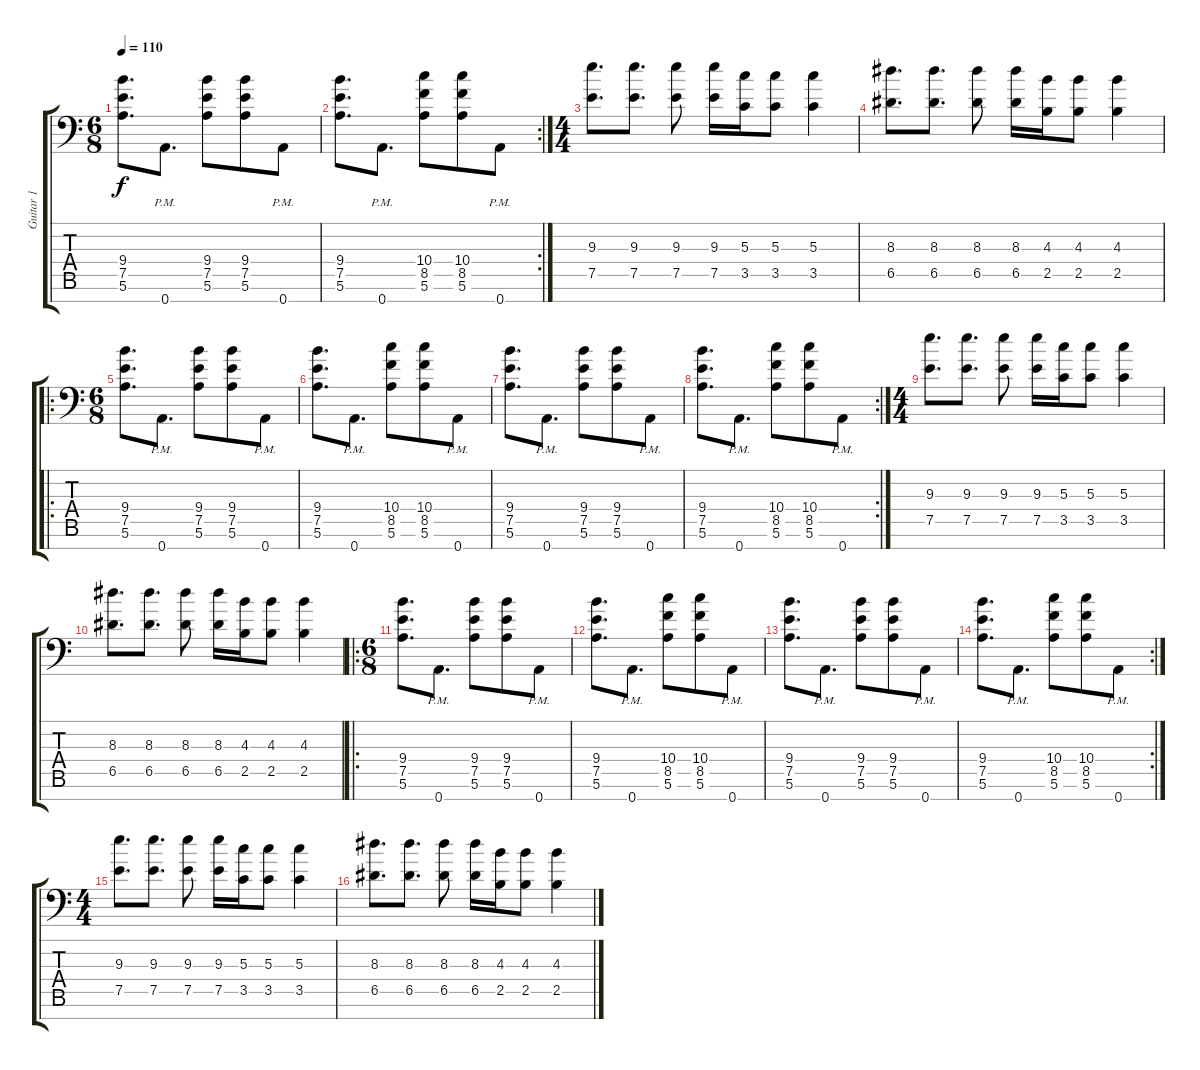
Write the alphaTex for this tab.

\track ("Guitar 1" "Guitar 1") {instrument distortionguitar}
\staff {score tabs}
\tuning (E4 B3 G3 D3 A2 E2 A1) {hide}
\ts (6 8)
\tempo 110
\clef f4
\ks c
(9.4 7.5 5.6).8{d dy f} 0.7{pm}.8{d} (9.4 7.5 5.6).8 (9.4 7.5 5.6).8 0.7{pm}.8 |
\rc 2
(9.4 7.5 5.6).8{d} 0.7{pm}.8{d} (10.4 8.5 5.6).8 (10.4 8.5 5.6).8 0.7{pm}.8 |
\ts (4 4)
(9.3 7.5).8{d} (9.3 7.5).8{d} (9.3 7.5).8 (9.3 7.5).16 (5.3 3.5).16 (5.3 3.5).8 (5.3 3.5).4 |
(8.3 6.5).8{d} (8.3 6.5).8{d} (8.3 6.5).8 (8.3 6.5).16 (4.3 2.5).16 (4.3 2.5).8 (4.3 2.5).4 |
\ro
\ts (6 8)
(9.4 7.5 5.6).8{d} 0.7{pm}.8{d} (9.4 7.5 5.6).8 (9.4 7.5 5.6).8 0.7{pm}.8 |
(9.4 7.5 5.6).8{d} 0.7{pm}.8{d} (10.4 8.5 5.6).8 (10.4 8.5 5.6).8 0.7{pm}.8 |
(9.4 7.5 5.6).8{d} 0.7{pm}.8{d} (9.4 7.5 5.6).8 (9.4 7.5 5.6).8 0.7{pm}.8 |
\rc 2
(9.4 7.5 5.6).8{d} 0.7{pm}.8{d} (10.4 8.5 5.6).8 (10.4 8.5 5.6).8 0.7{pm}.8 |
\ts (4 4)
(9.3 7.5).8{d} (9.3 7.5).8{d} (9.3 7.5).8 (9.3 7.5).16 (5.3 3.5).16 (5.3 3.5).8 (5.3 3.5).4 |
(8.3 6.5).8{d} (8.3 6.5).8{d} (8.3 6.5).8 (8.3 6.5).16 (4.3 2.5).16 (4.3 2.5).8 (4.3 2.5).4 |
\ro
\ts (6 8)
(9.4 7.5 5.6).8{d} 0.7{pm}.8{d} (9.4 7.5 5.6).8 (9.4 7.5 5.6).8 0.7{pm}.8 |
(9.4 7.5 5.6).8{d} 0.7{pm}.8{d} (10.4 8.5 5.6).8 (10.4 8.5 5.6).8 0.7{pm}.8 |
(9.4 7.5 5.6).8{d} 0.7{pm}.8{d} (9.4 7.5 5.6).8 (9.4 7.5 5.6).8 0.7{pm}.8 |
\rc 2
(9.4 7.5 5.6).8{d} 0.7{pm}.8{d} (10.4 8.5 5.6).8 (10.4 8.5 5.6).8 0.7{pm}.8 |
\ts (4 4)
(9.3 7.5).8{d} (9.3 7.5).8{d} (9.3 7.5).8 (9.3 7.5).16 (5.3 3.5).16 (5.3 3.5).8 (5.3 3.5).4 |
(8.3 6.5).8{d} (8.3 6.5).8{d} (8.3 6.5).8 (8.3 6.5).16 (4.3 2.5).16 (4.3 2.5).8 (4.3 2.5).4
